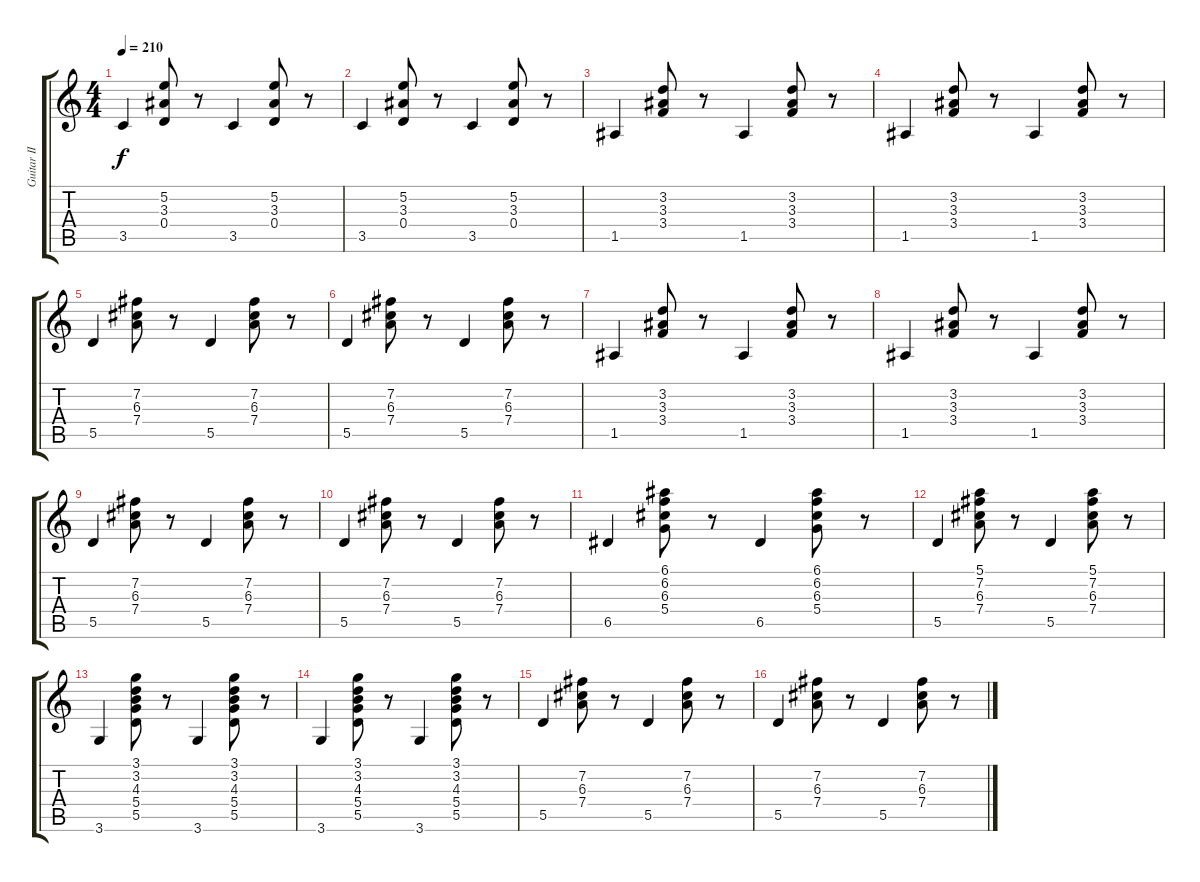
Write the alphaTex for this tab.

\track ("Guitar II" "Guitar II") {instrument acousticguitarsteel}
\staff {score tabs}
\tuning (E4 B3 G3 D3 A2 E2) {hide}
\ts (4 4)
\tempo 210
\clef g2
\ks c
3.5.4{dy f} (5.2 3.3 0.4).8 r.8 3.5.4 (5.2 3.3 0.4).8 r.8 |
3.5.4 (5.2 3.3 0.4).8 r.8 3.5.4 (5.2 3.3 0.4).8 r.8 |
1.5.4 (3.2 3.3 3.4).8 r.8 1.5.4 (3.2 3.3 3.4).8 r.8 |
1.5.4 (3.2 3.3 3.4).8 r.8 1.5.4 (3.2 3.3 3.4).8 r.8 |
5.5.4 (7.2 6.3 7.4).8 r.8 5.5.4 (7.2 6.3 7.4).8 r.8 |
5.5.4 (7.2 6.3 7.4).8 r.8 5.5.4 (7.2 6.3 7.4).8 r.8 |
1.5.4 (3.2 3.3 3.4).8 r.8 1.5.4 (3.2 3.3 3.4).8 r.8 |
1.5.4 (3.2 3.3 3.4).8 r.8 1.5.4 (3.2 3.3 3.4).8 r.8 |
5.5.4 (7.2 6.3 7.4).8 r.8 5.5.4 (7.2 6.3 7.4).8 r.8 |
5.5.4 (7.2 6.3 7.4).8 r.8 5.5.4 (7.2 6.3 7.4).8 r.8 |
6.5.4 (6.1 6.2 6.3 5.4).8 r.8 6.5.4 (6.1 6.2 6.3 5.4).8 r.8 |
5.5.4 (5.1 7.2 6.3 7.4).8 r.8 5.5.4 (5.1 7.2 6.3 7.4).8 r.8 |
3.6.4 (3.1 3.2 4.3 5.4 5.5).8 r.8 3.6.4 (3.1 3.2 4.3 5.4 5.5).8 r.8 |
3.6.4 (3.1 3.2 4.3 5.4 5.5).8 r.8 3.6.4 (3.1 3.2 4.3 5.4 5.5).8 r.8 |
5.5.4 (7.2 6.3 7.4).8 r.8 5.5.4 (7.2 6.3 7.4).8 r.8 |
5.5.4 (7.2 6.3 7.4).8 r.8 5.5.4 (7.2 6.3 7.4).8 r.8
